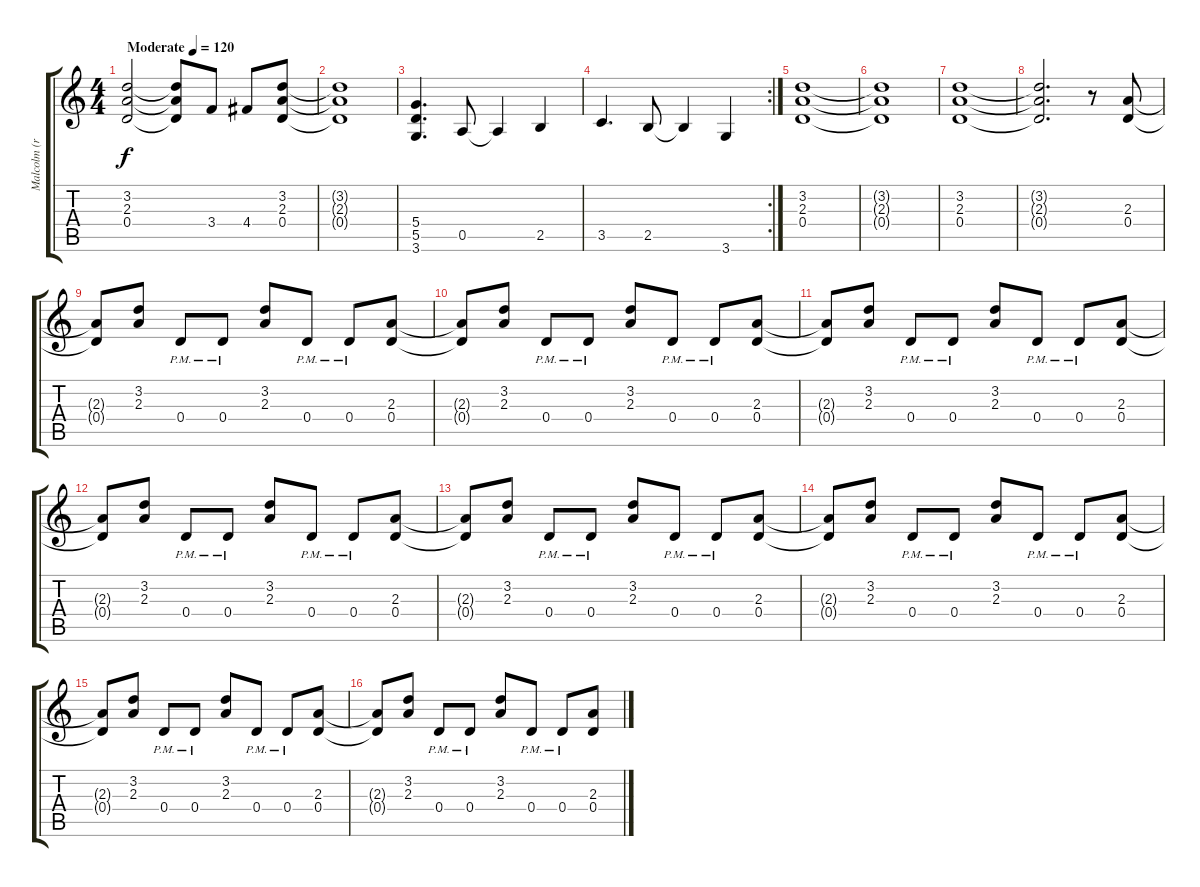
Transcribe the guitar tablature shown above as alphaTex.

\track ("Malcolm (rythm)" "Malcolm (r") {instrument electricguitarclean}
\staff {score tabs}
\tuning (E4 B3 G3 D3 A2 E2) {hide}
\ts (4 4)
\tempo (120 "Moderate")
\clef g2
\ks c
(3.2 2.3 0.4).2{dy f instrument electricguitarclean} (3.2{t} 2.3{t} 0.4{t}).8 3.4.8 4.4.8 (3.2 2.3 0.4).8 |
(3.2{t} 2.3{t} 0.4{t}).1 |
(5.4 5.5 3.6).4{d} 0.5.8 0.5{t}.4 2.5.4 |
\rc 2
3.5.4{d} 2.5.8 2.5{t}.4 3.6.4 |
(3.2 2.3 0.4).1 |
(3.2{t} 2.3{t} 0.4{t}).1 |
(3.2 2.3 0.4).1 |
(3.2{t} 2.3{t} 0.4{t}).2{d} r.8 (2.3 0.4).8 |
(2.3{t} 0.4{t}).8 (3.2 2.3).8 0.4{pm}.8 0.4{pm}.8 (3.2 2.3).8 0.4{pm}.8 0.4{pm}.8 (2.3 0.4).8 |
(2.3{t} 0.4{t}).8 (3.2 2.3).8 0.4{pm}.8 0.4{pm}.8 (3.2 2.3).8 0.4{pm}.8 0.4{pm}.8 (2.3 0.4).8 |
(2.3{t} 0.4{t}).8 (3.2 2.3).8 0.4{pm}.8 0.4{pm}.8 (3.2 2.3).8 0.4{pm}.8 0.4{pm}.8 (2.3 0.4).8 |
(2.3{t} 0.4{t}).8 (3.2 2.3).8 0.4{pm}.8 0.4{pm}.8 (3.2 2.3).8 0.4{pm}.8 0.4{pm}.8 (2.3 0.4).8 |
(2.3{t} 0.4{t}).8 (3.2 2.3).8 0.4{pm}.8 0.4{pm}.8 (3.2 2.3).8 0.4{pm}.8 0.4{pm}.8 (2.3 0.4).8 |
(2.3{t} 0.4{t}).8 (3.2 2.3).8 0.4{pm}.8 0.4{pm}.8 (3.2 2.3).8 0.4{pm}.8 0.4{pm}.8 (2.3 0.4).8 |
(2.3{t} 0.4{t}).8 (3.2 2.3).8 0.4{pm}.8 0.4{pm}.8 (3.2 2.3).8 0.4{pm}.8 0.4{pm}.8 (2.3 0.4).8 |
(2.3{t} 0.4{t}).8 (3.2 2.3).8 0.4{pm}.8 0.4{pm}.8 (3.2 2.3).8 0.4{pm}.8 0.4{pm}.8 (2.3 0.4).8
